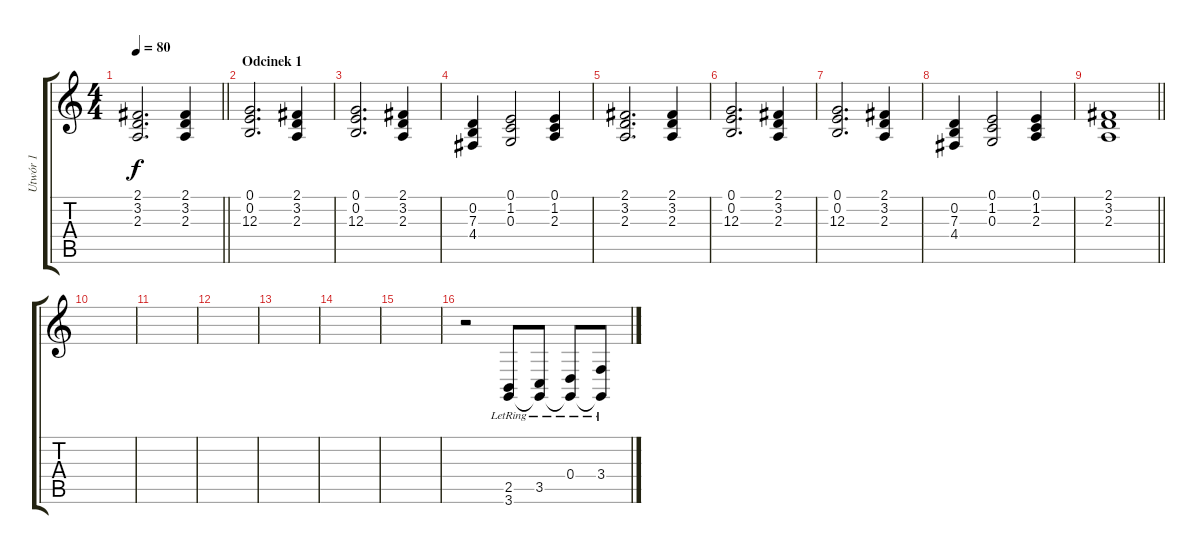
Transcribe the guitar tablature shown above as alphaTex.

\track ("Utwór 1" "Utwór 1") {instrument acousticgrandpiano}
\staff {score tabs}
\tuning (E4 B3 G3 D3 A2 E2) {hide}
\ts (4 4)
\tempo 80
\clef g2
\barLineRight lightlight
\ks c
(2.1 3.2 2.3).2{d dy f} (2.1 3.2 2.3).4 |
\section ("" "Odcinek 1")
(0.1 0.2 12.3).2{d} (2.1 3.2 2.3).4 |
(0.1 0.2 12.3).2{d} (2.1 3.2 2.3).4 |
(0.2 7.3 4.4).4 (0.1 1.2 0.3).2 (0.1 1.2 2.3).4 |
(2.1 3.2 2.3).2{d} (2.1 3.2 2.3).4 |
(0.1 0.2 12.3).2{d} (2.1 3.2 2.3).4 |
(0.1 0.2 12.3).2{d} (2.1 3.2 2.3).4 |
(0.2 7.3 4.4).4 (0.1 1.2 0.3).2 (0.1 1.2 2.3).4 |
\barLineRight lightlight
(2.1 3.2 2.3).1 |
|
|
|
|
|
|
r.2 (2.5{lr} 3.6{lr}).8 (3.5{lr} 3.6{t}).8 (0.4{lr} 3.6{t}).8 (3.4{lr} 3.6{t}).8
